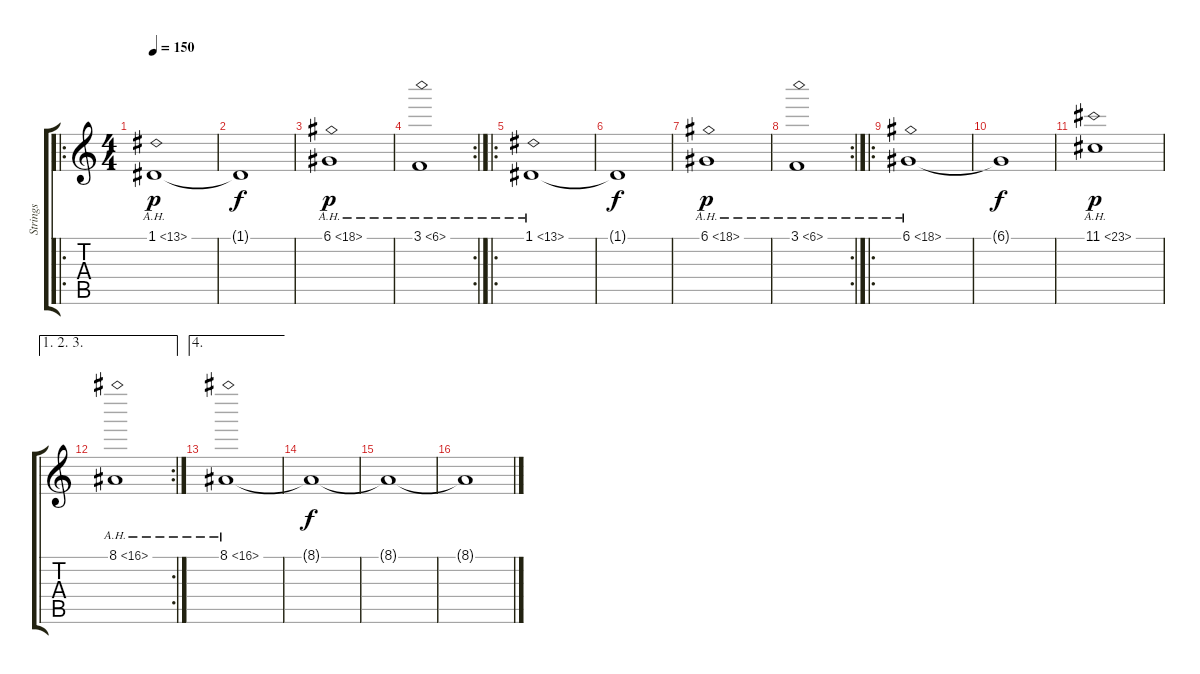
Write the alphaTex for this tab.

\track ("Strings" "Strings") {instrument tremolostrings}
\staff {score tabs}
\tuning (D4 A3 F3 C3 G2 C2) {hide}
\ro
\ts (4 4)
\tempo 150
\clef g2
\ks c
1.1{ah 12}.1{dy p} |
1.1{t}.1{dy f} |
6.1{ah 12}.1{dy p} |
\rc 2
3.1{ah 3}.1 |
\ro
1.1{ah 12}.1 |
1.1{t}.1{dy f} |
6.1{ah 12}.1{dy p} |
\rc 2
3.1{ah 3}.1 |
\ro
6.1{ah 12}.1 |
6.1{t}.1{dy f} |
11.1{ah 12}.1{dy p} |
\ae (1 2 3)
\rc 2
8.1{ah 8}.1 |
\ae 4
8.1{ah 8}.1 |
8.1{t}.1{dy f} |
8.1{t}.1{volume 0} |
8.1{t}.1
